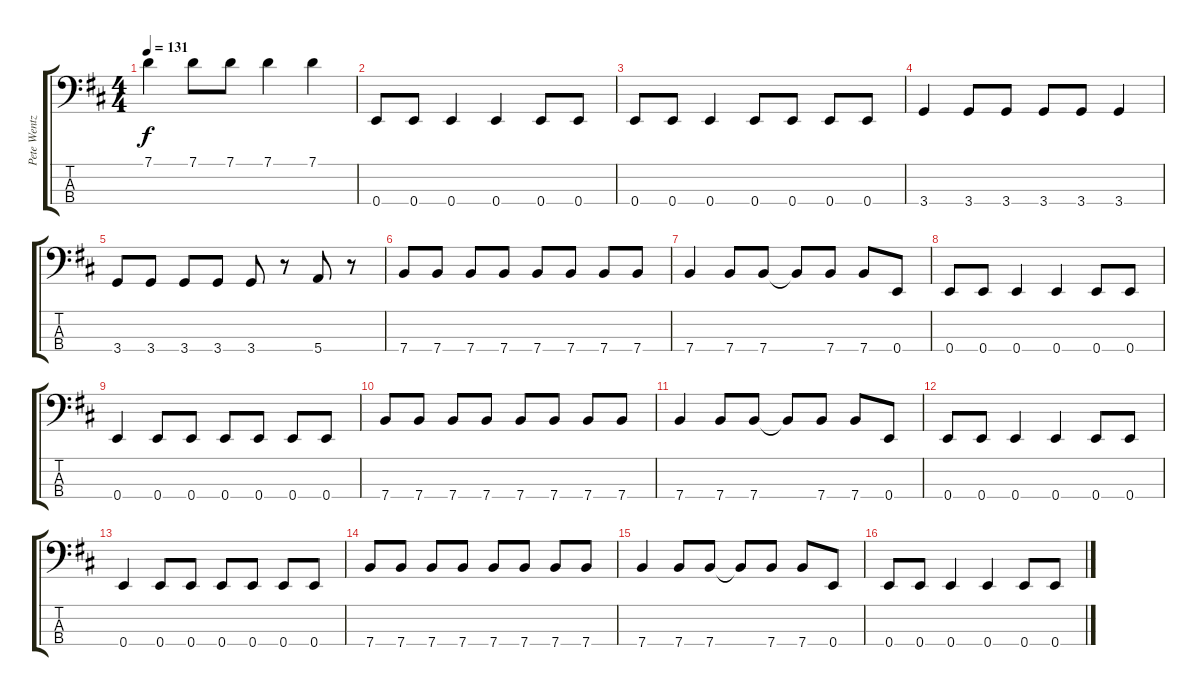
\track ("Pete Wentz" "Pete Wentz") {instrument electricbasspick}
\staff {score tabs}
\tuning (G2 D2 A1 E1) {hide}
\ts (4 4)
\tempo 131
\clef f4
\ks d
7.1.4{dy f} 7.1.8 7.1.8 7.1.4 7.1.4 |
0.4.8 0.4.8 0.4.4 0.4.4 0.4.8 0.4.8 |
0.4.8 0.4.8 0.4.4 0.4.8 0.4.8 0.4.8 0.4.8 |
3.4.4 3.4.8 3.4.8 3.4.8 3.4.8 3.4.4 |
3.4.8 3.4.8 3.4.8 3.4.8 3.4.8 r.8 5.4.8 r.8 |
7.4.8 7.4.8 7.4.8 7.4.8 7.4.8 7.4.8 7.4.8 7.4.8 |
7.4.4 7.4.8 7.4.8 7.4{t}.8 7.4.8 7.4.8 0.4.8 |
0.4.8 0.4.8 0.4.4 0.4.4 0.4.8 0.4.8 |
0.4.4 0.4.8 0.4.8 0.4.8 0.4.8 0.4.8 0.4.8 |
7.4.8 7.4.8 7.4.8 7.4.8 7.4.8 7.4.8 7.4.8 7.4.8 |
7.4.4 7.4.8 7.4.8 7.4{t}.8 7.4.8 7.4.8 0.4.8 |
0.4.8 0.4.8 0.4.4 0.4.4 0.4.8 0.4.8 |
0.4.4 0.4.8 0.4.8 0.4.8 0.4.8 0.4.8 0.4.8 |
7.4.8 7.4.8 7.4.8 7.4.8 7.4.8 7.4.8 7.4.8 7.4.8 |
7.4.4 7.4.8 7.4.8 7.4{t}.8 7.4.8 7.4.8 0.4.8 |
0.4.8 0.4.8 0.4.4 0.4.4 0.4.8 0.4.8
